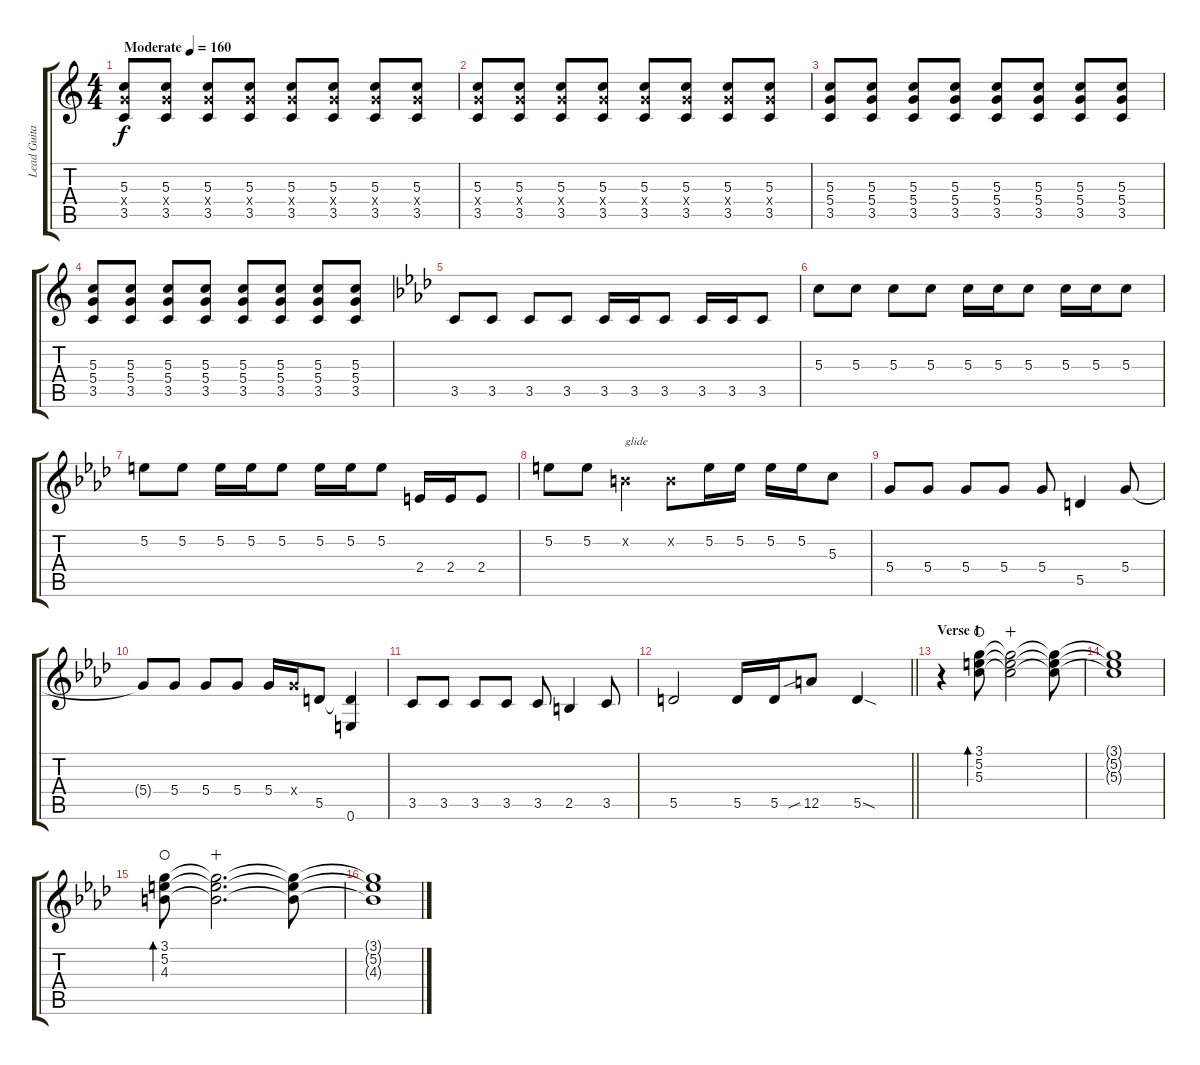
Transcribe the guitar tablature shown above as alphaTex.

\track ("Lead Guitar" "Lead Guita") {instrument distortionguitar}
\staff {score tabs}
\tuning (E4 B3 G3 D3 A2 E2) {hide}
\ts (4 4)
\tempo (160 "Moderate")
\clef g2
\ks c
(5.3 5.4{x} 3.5).8{dy f instrument distortionguitar} (5.3 5.4{x} 3.5).8 (5.3 5.4{x} 3.5).8 (5.3 5.4{x} 3.5).8 (5.3 5.4{x} 3.5).8 (5.3 5.4{x} 3.5).8 (5.3 5.4{x} 3.5).8 (5.3 5.4{x} 3.5).8 |
(5.3 5.4{x} 3.5).8 (5.3 5.4{x} 3.5).8 (5.3 5.4{x} 3.5).8 (5.3 5.4{x} 3.5).8 (5.3 5.4{x} 3.5).8 (5.3 5.4{x} 3.5).8 (5.3 5.4{x} 3.5).8 (5.3 5.4{x} 3.5).8 |
(5.3 5.4 3.5).8 (5.3 5.4 3.5).8 (5.3 5.4 3.5).8 (5.3 5.4 3.5).8 (5.3 5.4 3.5).8 (5.3 5.4 3.5).8 (5.3 5.4 3.5).8 (5.3 5.4 3.5).8 |
(5.3 5.4 3.5).8 (5.3 5.4 3.5).8 (5.3 5.4 3.5).8 (5.3 5.4 3.5).8 (5.3 5.4 3.5).8 (5.3 5.4 3.5).8 (5.3 5.4 3.5).8 (5.3 5.4 3.5).8 |
\ks ab
3.5.8{volume 16 instrument overdrivenguitar} 3.5.8 3.5.8 3.5.8 3.5.16 3.5.16 3.5.8 3.5.16 3.5.16 3.5.8 |
5.3.8 5.3.8 5.3.8 5.3.8 5.3.16 5.3.16 5.3.8 5.3.16 5.3.16 5.3.8 |
5.2.8 5.2.8 5.2.16 5.2.16 5.2.8 5.2.16 5.2.16 5.2.8 2.4.16 2.4.16 2.4.8 |
5.2.8 5.2.8 0.2{x}.4{txt "glide"} 0.2{x}.8 5.2.16 5.2.16 5.2.16 5.2.16 5.3.8 |
5.4.8 5.4.8 5.4.8 5.4.8 5.4.8 5.5.4 5.4.8 |
5.4{t}.8 5.4.8 5.4.8 5.4.8 5.4.16 5.4{x}.16 5.5.8 (5.5{t} 0.6).4 |
3.5.8 3.5.8 3.5.8 3.5.8 3.5.8 2.5.4 3.5.8 |
\barLineRight lightlight
5.5.2 5.5.16 5.5.16 12.5{sib}.8 5.5{sod}.4 |
\section ("" "Verse 1")
r.4{volume 16 instrument electricguitarclean} (3.1 5.2 5.3).8{bd 240 waho} (3.1{t} 5.2{t} 5.3{t}).2{wahc} (3.1{t} 5.2{t} 5.3{t}).8 |
(3.1{t} 5.2{t} 5.3{t}).1 |
(3.1 5.2 4.3).8{bd 240 waho} (3.1{t} 5.2{t} 4.3{t}).2{d wahc} (3.1{t} 5.2{t} 4.3{t}).8 |
(3.1{t} 5.2{t} 4.3{t}).1
